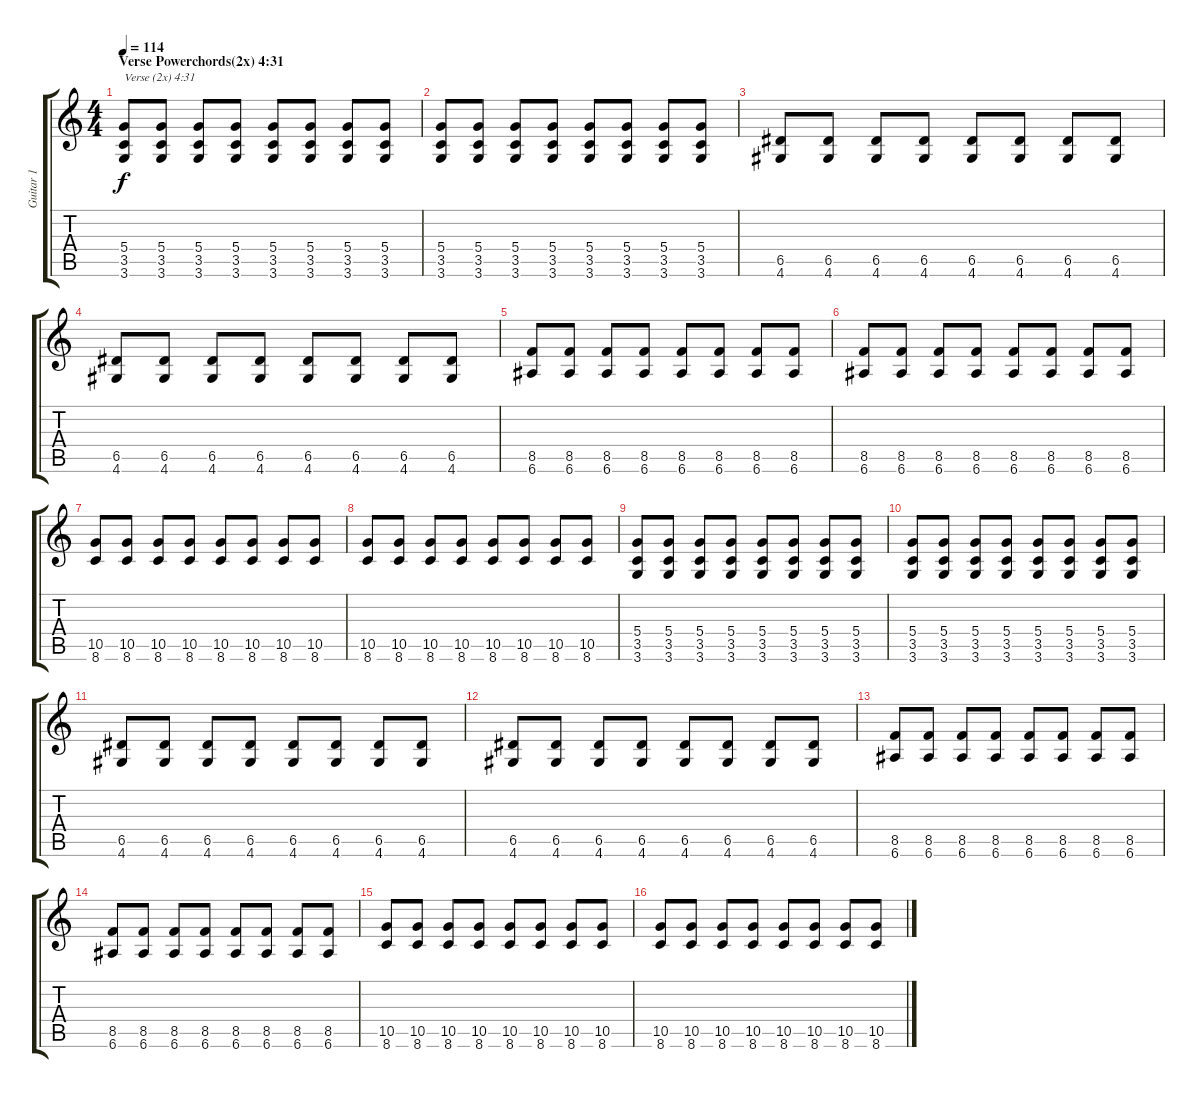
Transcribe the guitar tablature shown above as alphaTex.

\track ("Guitar 1" "Guitar 1") {instrument overdrivenguitar}
\staff {score tabs}
\tuning (E4 B3 G3 D3 A2 E2) {hide}
\ts (4 4)
\section ("" "Verse Powerchords(2x) 4:31")
\tempo 114
\clef g2
\ks c
(5.4 3.5 3.6).8{txt "Verse (2x) 4:31" dy f} (5.4 3.5 3.6).8 (5.4 3.5 3.6).8 (5.4 3.5 3.6).8 (5.4 3.5 3.6).8 (5.4 3.5 3.6).8 (5.4 3.5 3.6).8 (5.4 3.5 3.6).8 |
(5.4 3.5 3.6).8 (5.4 3.5 3.6).8 (5.4 3.5 3.6).8 (5.4 3.5 3.6).8 (5.4 3.5 3.6).8 (5.4 3.5 3.6).8 (5.4 3.5 3.6).8 (5.4 3.5 3.6).8 |
(6.5 4.6).8 (6.5 4.6).8 (6.5 4.6).8 (6.5 4.6).8 (6.5 4.6).8 (6.5 4.6).8 (6.5 4.6).8 (6.5 4.6).8 |
(6.5 4.6).8 (6.5 4.6).8 (6.5 4.6).8 (6.5 4.6).8 (6.5 4.6).8 (6.5 4.6).8 (6.5 4.6).8 (6.5 4.6).8 |
(8.5 6.6).8 (8.5 6.6).8 (8.5 6.6).8 (8.5 6.6).8 (8.5 6.6).8 (8.5 6.6).8 (8.5 6.6).8 (8.5 6.6).8 |
(8.5 6.6).8 (8.5 6.6).8 (8.5 6.6).8 (8.5 6.6).8 (8.5 6.6).8 (8.5 6.6).8 (8.5 6.6).8 (8.5 6.6).8 |
(10.5 8.6).8 (10.5 8.6).8 (10.5 8.6).8 (10.5 8.6).8 (10.5 8.6).8 (10.5 8.6).8 (10.5 8.6).8 (10.5 8.6).8 |
(10.5 8.6).8 (10.5 8.6).8 (10.5 8.6).8 (10.5 8.6).8 (10.5 8.6).8 (10.5 8.6).8 (10.5 8.6).8 (10.5 8.6).8 |
(5.4 3.5 3.6).8 (5.4 3.5 3.6).8 (5.4 3.5 3.6).8 (5.4 3.5 3.6).8 (5.4 3.5 3.6).8 (5.4 3.5 3.6).8 (5.4 3.5 3.6).8 (5.4 3.5 3.6).8 |
(5.4 3.5 3.6).8 (5.4 3.5 3.6).8 (5.4 3.5 3.6).8 (5.4 3.5 3.6).8 (5.4 3.5 3.6).8 (5.4 3.5 3.6).8 (5.4 3.5 3.6).8 (5.4 3.5 3.6).8 |
(6.5 4.6).8 (6.5 4.6).8 (6.5 4.6).8 (6.5 4.6).8 (6.5 4.6).8 (6.5 4.6).8 (6.5 4.6).8 (6.5 4.6).8 |
(6.5 4.6).8 (6.5 4.6).8 (6.5 4.6).8 (6.5 4.6).8 (6.5 4.6).8 (6.5 4.6).8 (6.5 4.6).8 (6.5 4.6).8 |
(8.5 6.6).8 (8.5 6.6).8 (8.5 6.6).8 (8.5 6.6).8 (8.5 6.6).8 (8.5 6.6).8 (8.5 6.6).8 (8.5 6.6).8 |
(8.5 6.6).8 (8.5 6.6).8 (8.5 6.6).8 (8.5 6.6).8 (8.5 6.6).8 (8.5 6.6).8 (8.5 6.6).8 (8.5 6.6).8 |
(10.5 8.6).8 (10.5 8.6).8 (10.5 8.6).8 (10.5 8.6).8 (10.5 8.6).8 (10.5 8.6).8 (10.5 8.6).8 (10.5 8.6).8 |
(10.5 8.6).8 (10.5 8.6).8 (10.5 8.6).8 (10.5 8.6).8 (10.5 8.6).8 (10.5 8.6).8 (10.5 8.6).8 (10.5 8.6).8
